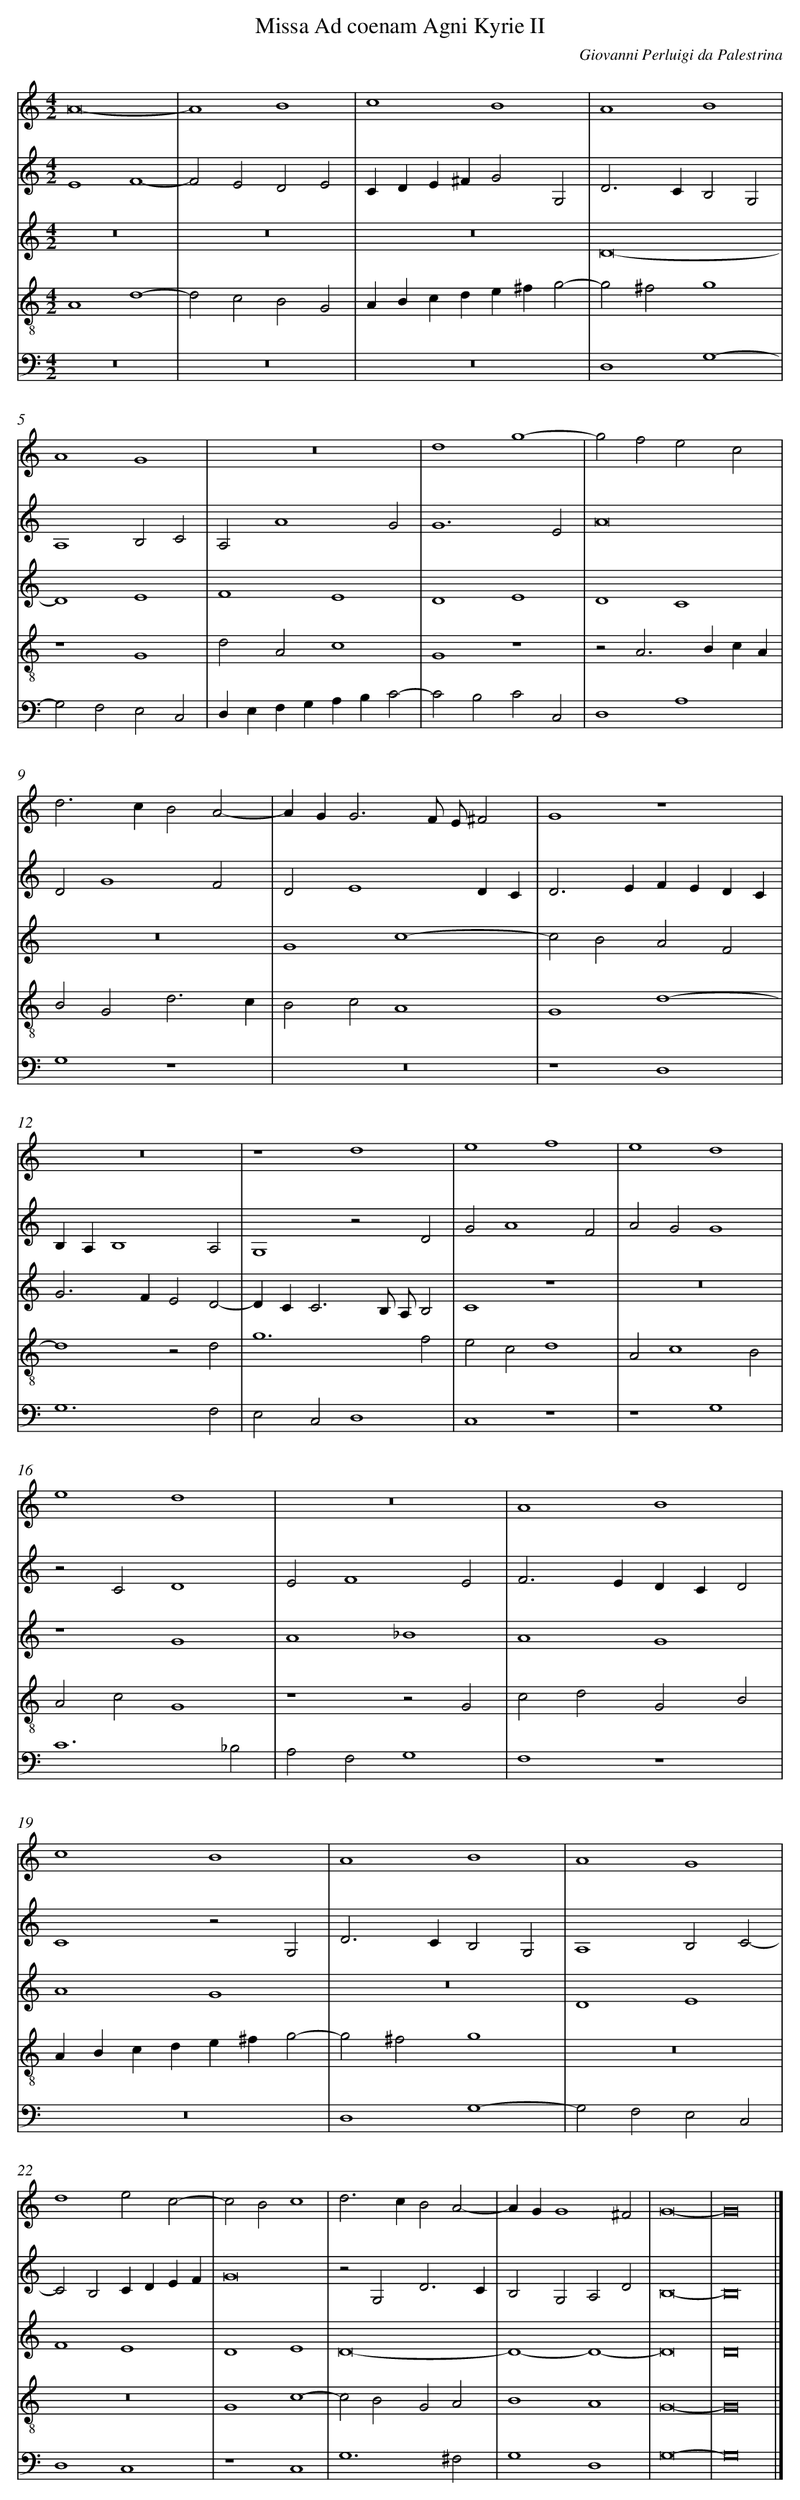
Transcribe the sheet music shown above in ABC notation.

X:1
T: Missa Ad coenam Agni Kyrie II
C: Giovanni Perluigi da Palestrina
L: 1/4
M: 4/2
V: 1 clef=treble
V: 2 clef=treble
V: 3 clef=treble
V: 4 clef=treble-8
V: 5 clef=bass
K: C
[V:1] A8- |
[V:2] E4F4- |
[V:3] z8 |
[V:4] A4d4- |
[V:5] z8 |
[V:1] A4B4 |
[V:2] F2E2D2E2 |
[V:3] z8 |
[V:4] d2c2B2G2 |
[V:5] z8 |
[V:1] c4B4 |
[V:2] CDE^FG2G,2 |
[V:3] z8 |
[V:4] ABcde^fg2- |
[V:5] z8 |
[V:1] A4B4 |
[V:2] D2>C2B,2G,2 |
[V:3] D8- |
[V:4] g2^f2g4 |
[V:5] D,4G,4- |
[V:1] A4G4 |
[V:2] A,4B,2C2 |
[V:3] D4E4 |
[V:4] z4G4 |
[V:5] G,2F,2E,2C,2 |
[V:1] z8 |
[V:2] A,2A4G2 |
[V:3] F4E4 |
[V:4] d2A2c4 |
[V:5] D,E,F,G,A,B,C2- |
[V:1] d4g4- |
[V:2] G6E2 |
[V:3] D4E4 |
[V:4] G4z4 |
[V:5] C2B,2C2C,2 |
[V:1] g2f2e2c2 |
[V:2] A8 |
[V:3] D4C4 |
[V:4] z2A2>B2cA |
[V:5] D,4A,4 |
[V:1] d2>c2B2A2- |
[V:2] D2G4F2 |
[V:3] z8 |
[V:4] B2G2d3c |
[V:5] G,4z4 |
[V:1] AG2<G2F/ E/^F2 |
[V:2] D2E4DC |
[V:3] G4c4- |
[V:4] B2c2A4 |
[V:5] z8 |
[V:1] G4z4 |
[V:2] D2>E2FEDC |
[V:3] c2B2A2F2 |
[V:4] G4d4- |
[V:5] z4D,4 |
[V:1] z8 |
[V:2] B,A,B,4A,2 |
[V:3] G2>F2E2D2- |
[V:4] d4z2d2 |
[V:5] G,6F,2 |
[V:1] z4d4 |
[V:2] G,4z2D2 |
[V:3] DC2<C2B,/ A,/B,2 |
[V:4] g6f2 |
[V:5] E,2C,2D,4 |
[V:1] e4f4 |
[V:2] G2A4F2 |
[V:3] C4z4 |
[V:4] e2c2d4 |
[V:5] C,4z4 |
[V:1] e4d4 |
[V:2] A2G2G4 |
[V:3] z8 |
[V:4] A2c4B2 |
[V:5] z4G,4 |
[V:1] e4d4 |
[V:2] z2C2D4 |
[V:3] z4G4 |
[V:4] A2c2G4 |
[V:5] C6_B,2 |
[V:1] z8 |
[V:2] E2F4E2 |
[V:3] A4_B4 |
[V:4] z4z2G2 |
[V:5] A,2F,2G,4 |
[V:1] A4B4 |
[V:2] F2>E2DCD2 |
[V:3] A4G4 |
[V:4] c2d2G2B2 |
[V:5] F,4z4 |
[V:1] c4B4 |
[V:2] C4z2G,2 |
[V:3] A4G4 |
[V:4] ABcde^fg2- |
[V:5] z8 |
[V:1] A4B4 |
[V:2] D2>C2B,2G,2 |
[V:3] z8 |
[V:4] g2^f2g4 |
[V:5] D,4G,4- |
[V:1] A4G4 |
[V:2] A,4B,2C2- |
[V:3] D4E4 |
[V:4] z8 |
[V:5] G,2F,2E,2C,2 |
[V:1] d4e2c2- |
[V:2] C2B,2CDEF |
[V:3] F4E4 |
[V:4] z8 |
[V:5] D,4C,4 |
[V:1] c2B2c4 |
[V:2] G8 |
[V:3] D4E4 |
[V:4] G4c4- |
[V:5] z4C,4 |
[V:1] d2>c2B2A2- |
[V:2] z2G,2D3C |
[V:3] D8- |
[V:4] c2B2G2A2 |
[V:5] G,6^F,2 |
[V:1] AGG4^F2 |
[V:2] B,2G,2A,2D2 |
[V:3] D4-D4- |
[V:4] B4A4 |
[V:5] G,4D,4 |
[V:1] G8- |
[V:2] B,8- |
[V:3] D8 |
[V:4] G8- |
[V:5] G,8- |
[V:1] G8 |]
[V:2] B,8 |]
[V:3] D8 |]
[V:4] G8 |]
[V:5] G,8 |]
